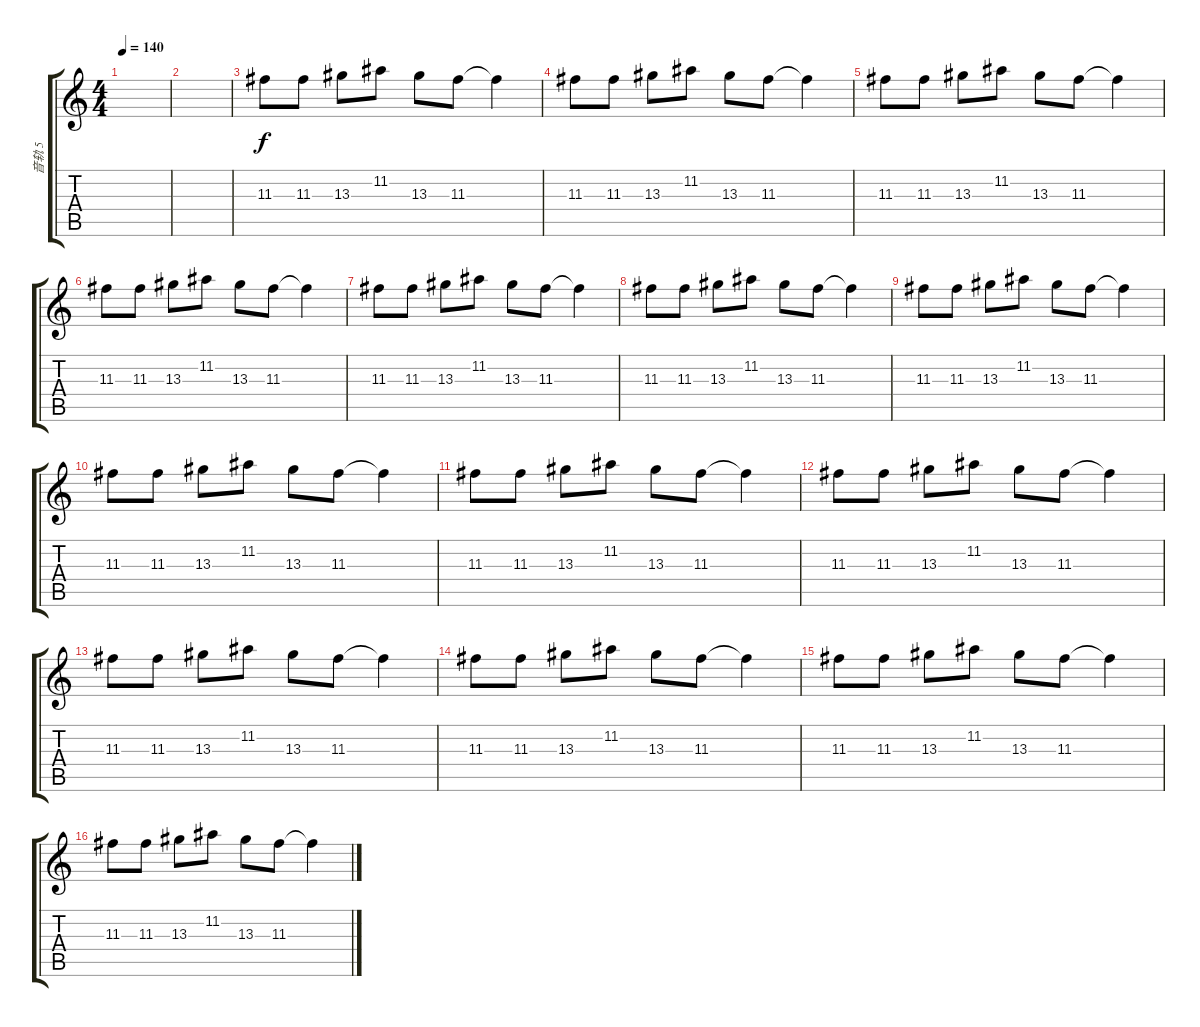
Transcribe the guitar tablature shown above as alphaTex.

\track ("音轨 5" "音轨 5") {instrument distortionguitar}
\staff {score tabs}
\tuning (E4 B3 G3 D3 A2 E2) {hide}
\ts (4 4)
\tempo 140
\clef g2
\ks c
|
|
11.3.8 11.3.8 13.3.8 11.2.8 13.3.8 11.3.8 11.3{t}.4 |
11.3.8 11.3.8 13.3.8 11.2.8 13.3.8 11.3.8 11.3{t}.4 |
11.3.8 11.3.8 13.3.8 11.2.8 13.3.8 11.3.8 11.3{t}.4 |
11.3.8 11.3.8 13.3.8 11.2.8 13.3.8 11.3.8 11.3{t}.4 |
11.3.8 11.3.8 13.3.8 11.2.8 13.3.8 11.3.8 11.3{t}.4 |
11.3.8 11.3.8 13.3.8 11.2.8 13.3.8 11.3.8 11.3{t}.4{txt ""} |
11.3.8 11.3.8 13.3.8 11.2.8 13.3.8 11.3.8 11.3{t}.4 |
11.3.8 11.3.8 13.3.8 11.2.8 13.3.8 11.3.8 11.3{t}.4 |
11.3.8 11.3.8 13.3.8 11.2.8 13.3.8 11.3.8 11.3{t}.4 |
11.3.8 11.3.8 13.3.8 11.2.8 13.3.8 11.3.8 11.3{t}.4 |
11.3.8 11.3.8 13.3.8 11.2.8 13.3.8 11.3.8 11.3{t}.4 |
11.3.8 11.3.8 13.3.8 11.2.8 13.3.8 11.3.8 11.3{t}.4 |
11.3.8 11.3.8 13.3.8 11.2.8 13.3.8 11.3.8 11.3{t}.4 |
11.3.8 11.3.8 13.3.8 11.2.8 13.3.8 11.3.8 11.3{t}.4
